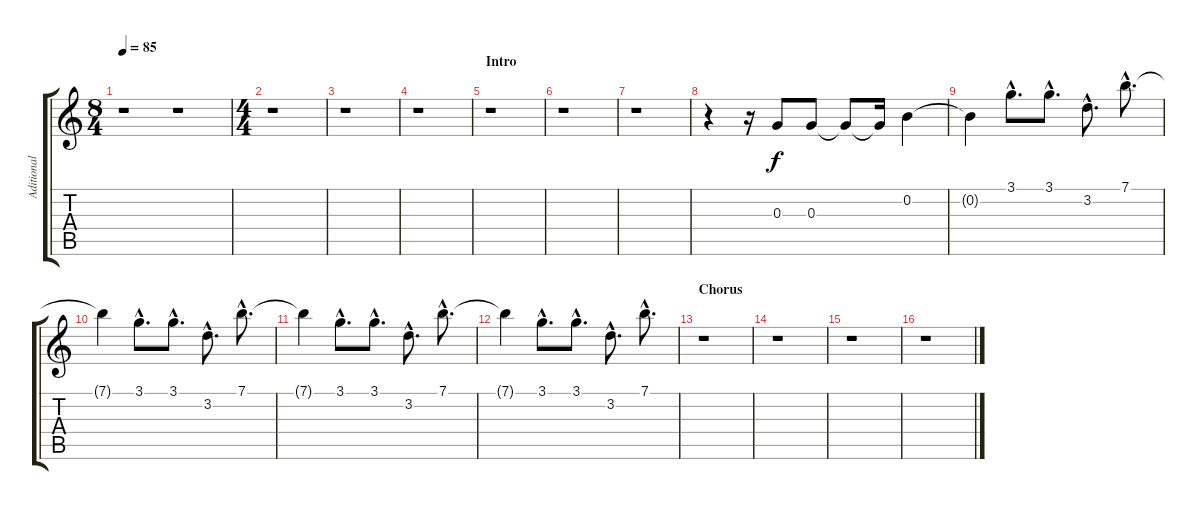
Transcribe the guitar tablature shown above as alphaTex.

\track ("Aditional Guitar" "Aditional ") {instrument distortionguitar}
\staff {score tabs}
\tuning (E4 B3 G3 D3 A2 E2) {hide}
\ts (8 4)
\tempo 85
\clef g2
\ks c
r.1{dy f} r.1 |
\ts (4 4)
r.1 |
r.1 |
r.1 |
\section ("" "Intro")
r.1 |
r.1 |
r.1 |
r.4 r.16 0.3.8 0.3.8 0.3{t}.8 0.3{t}.16 0.2.4 |
0.2{t}.4 3.1{hac}.8{d} 3.1{hac}.8{d} 3.2{hac}.8{d} 7.1{hac}.8{d} |
7.1{t}.4 3.1{hac}.8{d} 3.1{hac}.8{d} 3.2{hac}.8{d} 7.1{hac}.8{d} |
7.1{t}.4 3.1{hac}.8{d} 3.1{hac}.8{d} 3.2{hac}.8{d} 7.1{hac}.8{d} |
7.1{t}.4 3.1{hac}.8{d} 3.1{hac}.8{d} 3.2{hac}.8{d} 7.1{hac}.8{d} |
\section ("" "Chorus")
r.1 |
r.1 |
r.1 |
r.1
